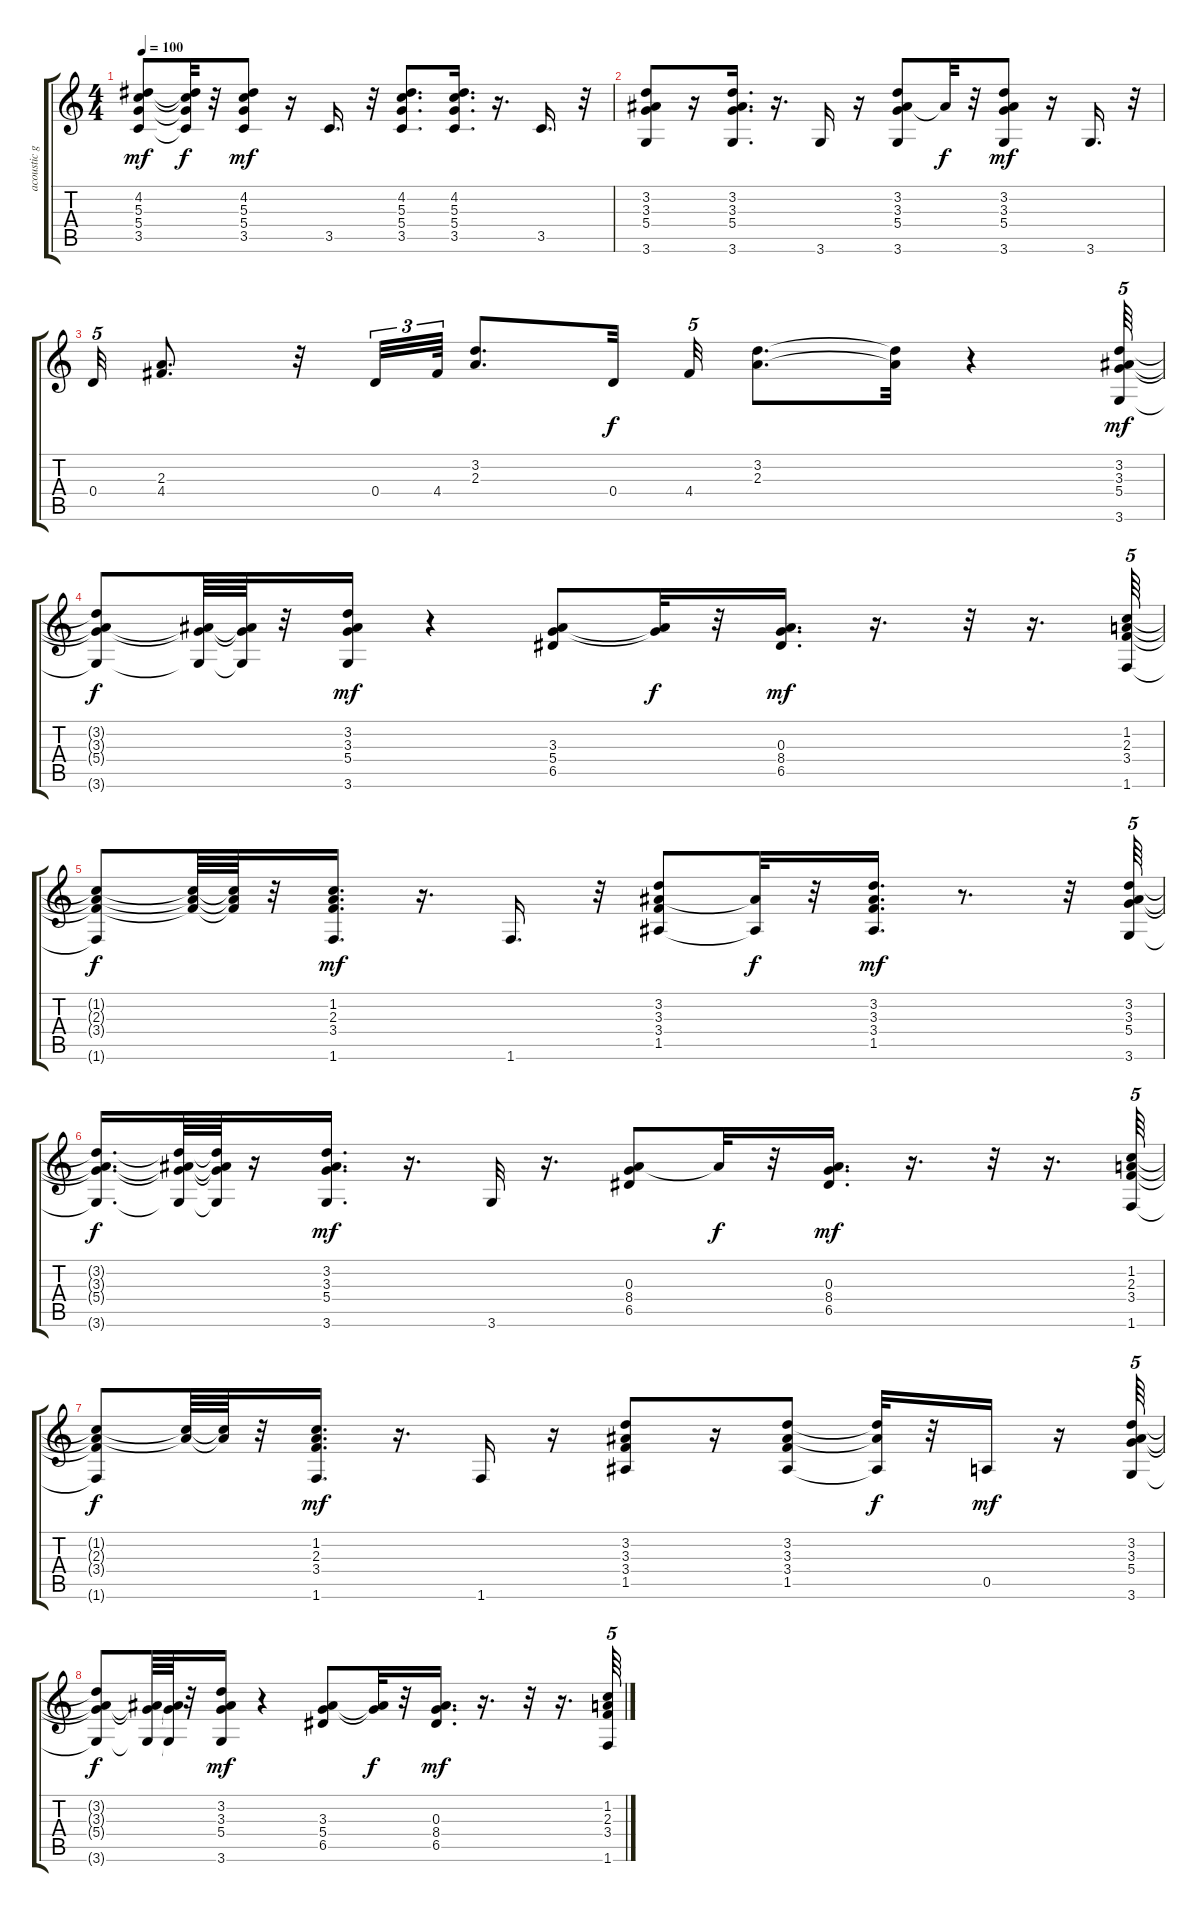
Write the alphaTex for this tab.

\track ("acoustic guitar" "acoustic g") {instrument acousticguitarnylon}
\staff {score tabs}
\tuning (E4 B3 G3 D3 A2 E2) {hide}
\ts (4 4)
\tempo 100
\clef g2
\ks c
(4.2 5.3 5.4 3.5).8{dy mf} (4.2{t} 5.3{t} 5.4{t} 3.5{t}).32{dy f} r.32 (4.2 5.3 5.4 3.5).8{dy mf} r.16 3.5.16{d} r.32 (4.2 5.3 5.4 3.5).8{d} (4.2 5.3 5.4 3.5).16{d} r.16{d} 3.5.16{d} r.32 |
(3.2 3.3 5.4 3.6).8 r.16 (3.2 3.3 5.4 3.6).16{d} r.16{d} 3.6.16 r.16 (3.2 3.3 5.4 3.6).8 3.3{t}.32{dy f} r.32 (3.2 3.3 5.4 3.6).8{dy mf} r.16 3.6.16{d} r.32 |
0.4.32{tu (5 4)} (2.3 4.4).8{d} r.32 0.4.32{tu (3 2)} 4.4.64{tu (3 2)} (3.2 2.3).8{d} 0.4.32{dy f} 4.4.32{tu (5 4)} (3.2 2.3).8{d} (3.2{t} 2.3{t}).32 r.4 (3.2 3.3 5.4 3.6).64{tu (5 4) dy mf} |
(3.2{t} 3.3{t} 5.4{t} 3.6{t}).8{dy f} (3.3{t} 5.4{t} 3.6{t}).64 (3.3{t} 5.4{t} 3.6{t}).64 r.32 (3.2 3.3 5.4 3.6).16{dy mf} r.4 (3.3 5.4 6.5).8 (3.3{t} 5.4{t}).32{dy f} r.32 (0.3 8.4 6.5).16{d dy mf} r.16{d} r.32 r.16{d} (1.2 2.3 3.4 1.6).64{tu (5 4)} |
(1.2{t} 2.3{t} 3.4{t} 1.6{t}).8{dy f} (1.2{t} 2.3{t} 3.4{t}).64 (1.2{t} 2.3{t} 3.4{t}).64 r.32 (1.2 2.3 3.4 1.6).16{d dy mf} r.16{d} 1.6.16{d} r.32 (3.2 3.3 3.4 1.5).8 (3.3{t} 1.5{t}).32{dy f} r.32 (3.2 3.3 3.4 1.5).16{d dy mf} r.8{d} r.32 (3.2 3.3 5.4 3.6).64{tu (5 4)} |
(3.2{t} 3.3{t} 5.4{t} 3.6{t}).16{d dy f} (3.2{t} 3.3{t} 5.4{t} 3.6{t}).64 (3.2{t} 3.3{t} 5.4{t} 3.6{t}).64 r.16 (3.2 3.3 5.4 3.6).16{d dy mf} r.16{d} 3.6.32 r.16{d} (0.3 8.4 6.5).8 8.4{t}.32{dy f} r.32 (0.3 8.4 6.5).16{d dy mf} r.16{d} r.32 r.16{d} (1.2 2.3 3.4 1.6).64{tu (5 4)} |
(1.2{t} 2.3{t} 3.4{t} 1.6{t}).8{dy f} (1.2{t} 2.3{t}).64 (1.2{t} 2.3{t}).64 r.32 (1.2 2.3 3.4 1.6).16{d dy mf} r.16{d} 1.6.16 r.16 (3.2 3.3 3.4 1.5).8 r.16 (3.2 3.3 3.4 1.5).8 (3.2{t} 3.3{t} 1.5{t}).32{dy f} r.32 0.5.16{dy mf} r.16 (3.2 3.3 5.4 3.6).64{tu (5 4)} |
(3.2{t} 3.3{t} 5.4{t} 3.6{t}).8{dy f} (3.3{t} 5.4{t} 3.6{t}).64 (3.3{t} 5.4{t} 3.6{t}).64 r.32 (3.2 3.3 5.4 3.6).16{dy mf} r.4 (3.3 5.4 6.5).8 (3.3{t} 5.4{t}).32{dy f} r.32 (0.3 8.4 6.5).16{d dy mf} r.16{d} r.32 r.16{d} (1.2 2.3 3.4 1.6).64{tu (5 4)}
